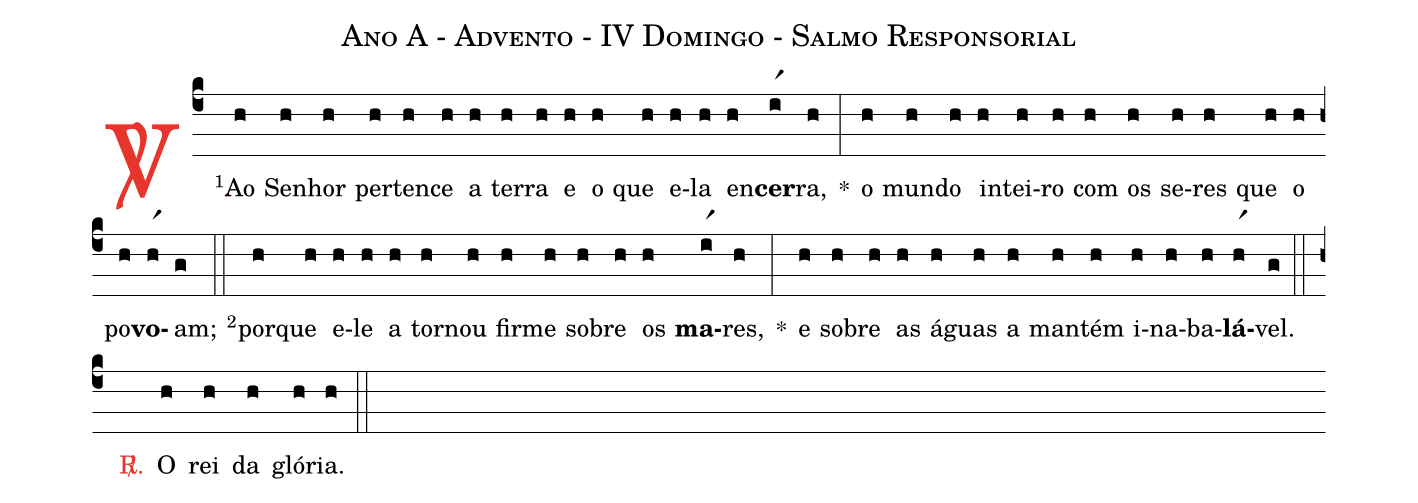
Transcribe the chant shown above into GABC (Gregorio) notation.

name: Ano A - Advento - IV Domingo - Salmo Responsorial;
%%
(c4)

<c><sp>V/</sp>.</c>() <v>\VSup{1}</v>Ao(h) Se(h)nhor(h) per(h)ten(h)ce(h) a(h) ter(h)ra(h) e(h) o(h) que(h) e(h)la(h) en(h)<b>cer</b>(ir1)ra,(h) *(:)
o(h) mun(h)do(h) in(h)tei(h)ro(h) com(h) os(h) se(h)res(h) que(h) o(h) po(h)<b>vo</b>(hr1)am;(g)

(::)

<v>\VSup{2}</v>por(h)que(h) e(h)le(h) a(h) tor(h)nou(h) fir(h)me(h) so(h)bre(h) os(h) <b>ma</b>(ir1)res,(h) *(:)
e(h) so(h)bre(h) as(h) á(h)guas(h) a(h) man(h)tém(h) i(h)na(h)ba(h)<b>lá</b>(hr1)vel.(g)

(::)

<c><sp>R/</sp>.</c>() O(h) rei(h) da(h) gló(h)ria.(h)

(::)
